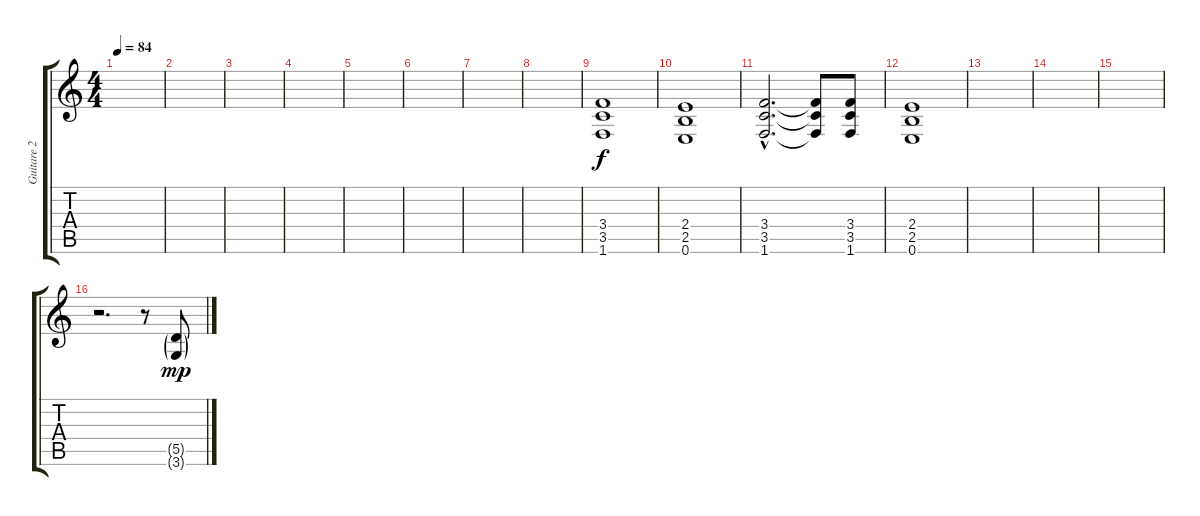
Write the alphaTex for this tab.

\track ("Guitare 2" "Guitare 2") {instrument distortionguitar}
\staff {score tabs}
\tuning (E4 B3 G3 D3 A2 E2) {hide}
\ts (4 4)
\tempo 84
\clef g2
\ks c
|
|
|
|
|
|
|
|
(3.4 3.5 1.6).1{dy f} |
(2.4 2.5 0.6).1 |
(3.4{hac} 3.5{hac} 1.6{hac}).2{d} (3.4{t} 3.5{t} 1.6{t}).8 (3.4 3.5 1.6).8 |
(2.4 2.5 0.6).1 |
|
|
|
r.2{d} r.8 (5.5{sl g} 3.6{sl g}).8{dy mp}
